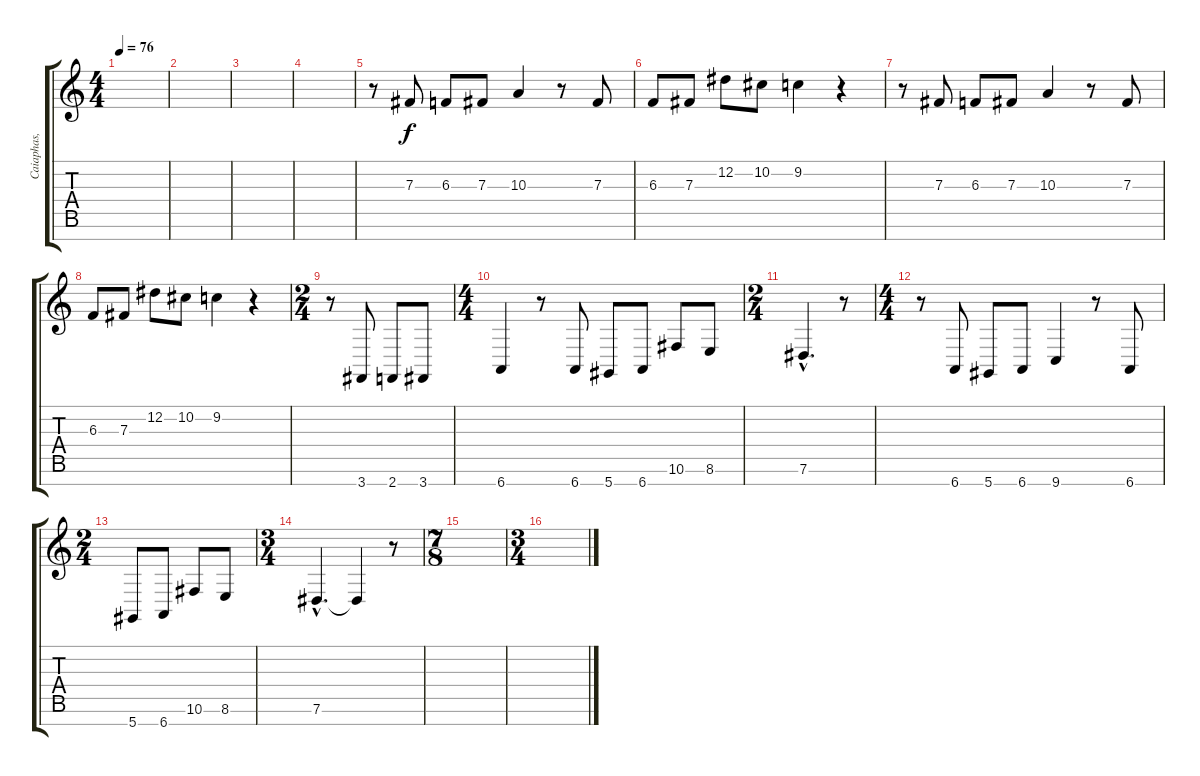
\track ("Caiaphas, Annas,Pharasees" "Caiaphas, ") {instrument oboe}
\staff {score tabs}
\tuning (Ab4 Eb4 B3 Gb3 Db3 Ab2 Eb2) {hide}
\ts (4 4)
\tempo 76
\clef g2
\ks c
|
|
|
|
r.8 7.3.8 6.3.8 7.3.8 10.3.4 r.8 7.3.8 |
6.3.8 7.3.8 12.2.8 10.2.8 9.2.4 r.4 |
r.8 7.3.8 6.3.8 7.3.8 10.3.4 r.8 7.3.8 |
6.3.8 7.3.8 12.2.8 10.2.8 9.2.4 r.4 |
\ts (2 4)
r.8 3.7.8 2.7.8 3.7.8 |
\ts (4 4)
6.7.4 r.8 6.7.8 5.7.8 6.7.8 10.6.8 8.6.8 |
\ts (2 4)
7.6{hac}.4{d} r.8 |
\ts (4 4)
r.8 6.7.8 5.7.8 6.7.8 9.7.4 r.8 6.7.8 |
\ts (2 4)
5.7.8 6.7.8 10.6.8 8.6.8 |
\ts (3 4)
7.6{hac}.4{d} 7.6{t}.4 r.8 |
\ts (7 8)
|
\ts (3 4)
